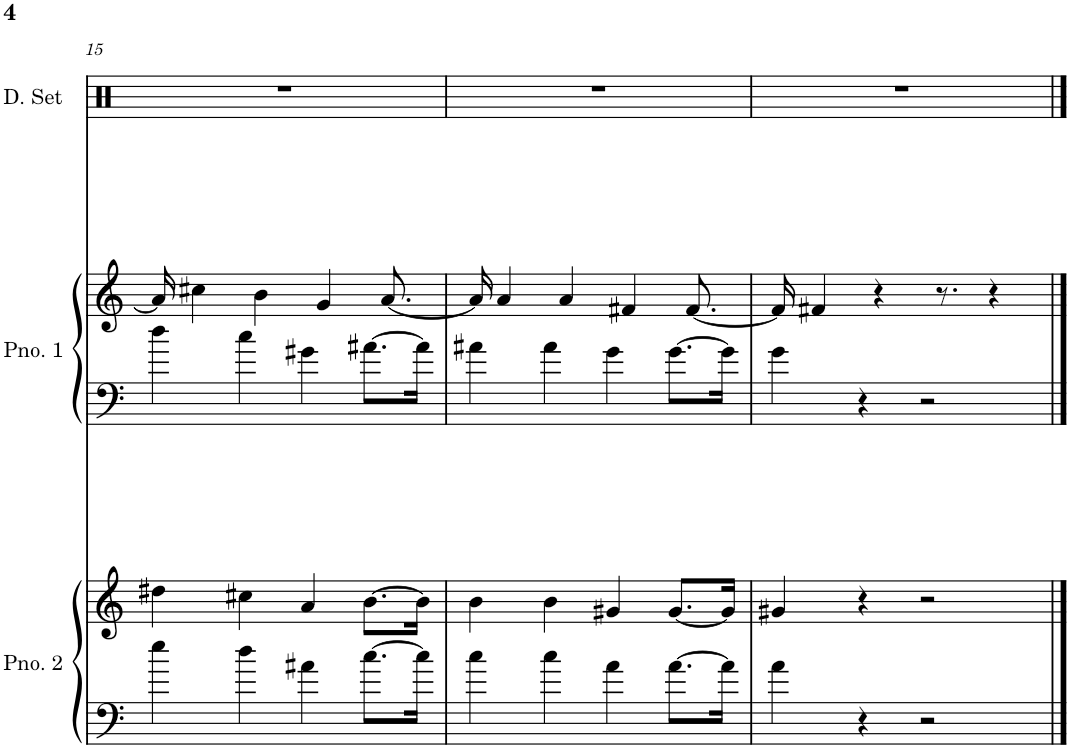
**kern	**kern	**kern	**kern	**kern
*part3	*part3	*part2	*part2	*part1
*staff5	*staff4	*staff3	*staff2	*staff1
*I"Grand Piano 2	*	*I"Grand Piano 1	*	*I"Drumset
*I'Pno. 2	*	*I'Pno. 1	*	*I'D. Set
!!LO:PB:g=z
*clefF4	*clefG2	*clefF4	*clefG2	*clefX
*k[]	*k[]	*k[]	*k[]	*k[]
*M4/4	*M4/4	*M4/4	*M4/4	*M4/4
=15	=15	=15	=15	=15
4ee\	4dd#X\	4dd\	16a/]	1r
.	.	.	4cc#X\	.
4dd\	4cc#X\	4cc\	.	.
.	.	.	4b\	.
4a#X\	4a/	4g#X\	.	.
.	.	.	4g/	.
[8.cc\L	[8.b\L	[8.a#X\L	.	.
.	.	.	[8.a/	.
16cc\Jk]	16b\Jk]	16a#\Jk]	.	.
=16	=16	=16	=16	=16
4cc\	4b\	4a#X\	16a/]	1r
.	.	.	4a/	.
4cc\	4b\	4a#\	.	.
.	.	.	4a/	.
4a\	4g#X/	4g\	.	.
.	.	.	4f#X/	.
[8.a\L	[8.g#/L	[8.g\L	.	.
.	.	.	[8.f#/	.
16a\Jk]	16g#/Jk]	16g\Jk]	.	.
=17	=17	=17	=17	=17
4a\	4g#X/	4g\	16f#/]	1r
.	.	.	4f#X/	.
4r	4r	4r	.	.
.	.	.	4r	.
2r	2r	2r	.	.
.	.	.	8.r	.
.	.	.	4r	.
==	==	==	==	==
*-	*-	*-	*-	*-
